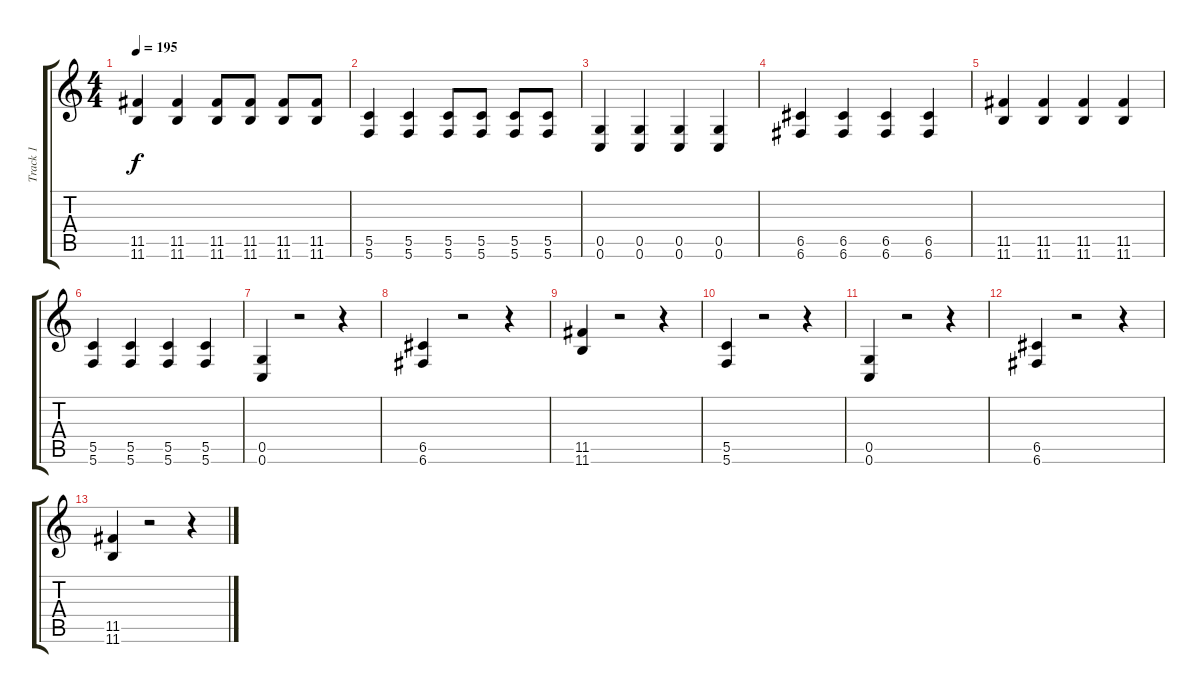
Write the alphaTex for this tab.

\track ("Track 1" "Track 1") {instrument distortionguitar}
\staff {score tabs}
\tuning (D4 A3 F3 C3 G2 C2) {hide}
\ts (4 4)
\tempo 195
\clef g2
\ks c
(11.5 11.6).4{dy f} (11.5 11.6).4 (11.5 11.6).8 (11.5 11.6).8 (11.5 11.6).8 (11.5 11.6).8 |
(5.5 5.6).4 (5.5 5.6).4 (5.5 5.6).8 (5.5 5.6).8 (5.5 5.6).8 (5.5 5.6).8 |
(0.5 0.6).4 (0.5 0.6).4 (0.5 0.6).4 (0.5 0.6).4 |
(6.5 6.6).4 (6.5 6.6).4 (6.5 6.6).4 (6.5 6.6).4 |
(11.5 11.6).4 (11.5 11.6).4 (11.5 11.6).4 (11.5 11.6).4 |
(5.5 5.6).4 (5.5 5.6).4 (5.5 5.6).4 (5.5 5.6).4 |
(0.5 0.6).4 r.2 r.4 |
(6.5 6.6).4 r.2 r.4 |
(11.5 11.6).4 r.2 r.4 |
(5.5 5.6).4 r.2 r.4 |
(0.5 0.6).4 r.2 r.4 |
(6.5 6.6).4 r.2 r.4 |
(11.5 11.6).4 r.2 r.4
